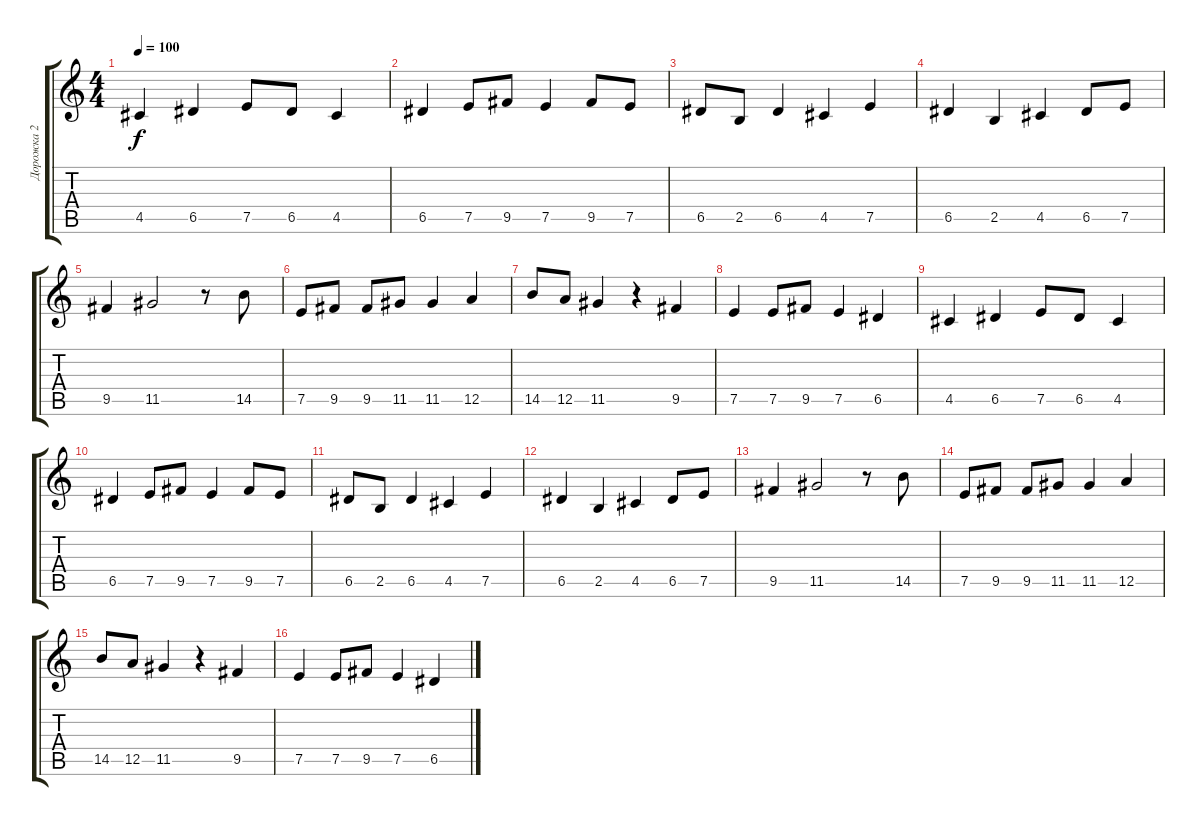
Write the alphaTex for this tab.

\track ("Дорожка 2" "Дорожка 2") {instrument electricguitarclean}
\staff {score tabs}
\tuning (E4 B3 G3 D3 A2 E2) {hide}
\ts (4 4)
\tempo 100
\clef g2
\ks c
4.5.4{dy f} 6.5.4 7.5.8 6.5.8 4.5.4 |
6.5.4 7.5.8 9.5.8 7.5.4 9.5.8 7.5.8 |
6.5.8 2.5.8 6.5.4 4.5.4 7.5.4 |
6.5.4 2.5.4 4.5.4 6.5.8 7.5.8 |
9.5.4 11.5.2 r.8 14.5.8 |
7.5.8 9.5.8 9.5.8 11.5.8 11.5.4 12.5.4 |
14.5.8 12.5.8 11.5.4 r.4 9.5.4 |
7.5.4 7.5.8 9.5.8 7.5.4 6.5.4 |
4.5.4 6.5.4 7.5.8 6.5.8 4.5.4 |
6.5.4 7.5.8 9.5.8 7.5.4 9.5.8 7.5.8 |
6.5.8 2.5.8 6.5.4 4.5.4 7.5.4 |
6.5.4 2.5.4 4.5.4 6.5.8 7.5.8 |
9.5.4 11.5.2 r.8 14.5.8 |
7.5.8 9.5.8 9.5.8 11.5.8 11.5.4 12.5.4 |
14.5.8 12.5.8 11.5.4 r.4 9.5.4 |
7.5.4 7.5.8 9.5.8 7.5.4 6.5.4
